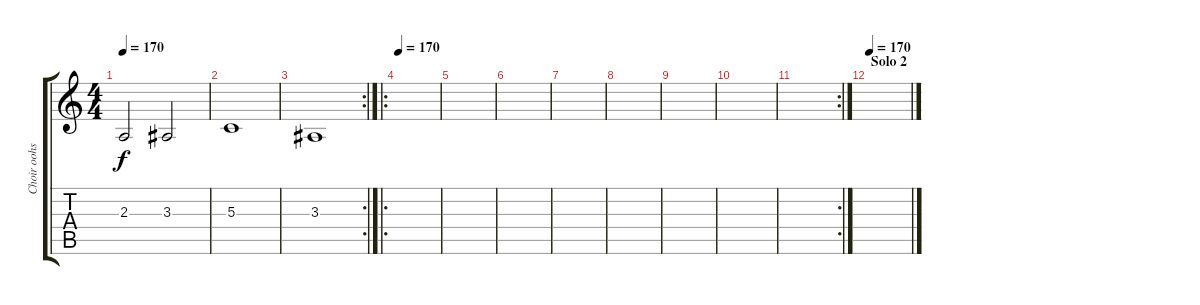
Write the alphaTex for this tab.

\track ("Choir oohs" "Choir oohs") {instrument voiceoohs}
\staff {score tabs}
\tuning (E4 B3 G3 D3 A2 E2) {hide}
\ts (4 4)
\tempo 170
\clef g2
\ks c
2.3.2{dy f} 3.3.2 |
5.3.1 |
\rc 2
3.3.1 |
\ro
\tempo 170
|
|
|
|
|
|
|
\rc 2
|
\section ("" "Solo 2")
\tempo 170
